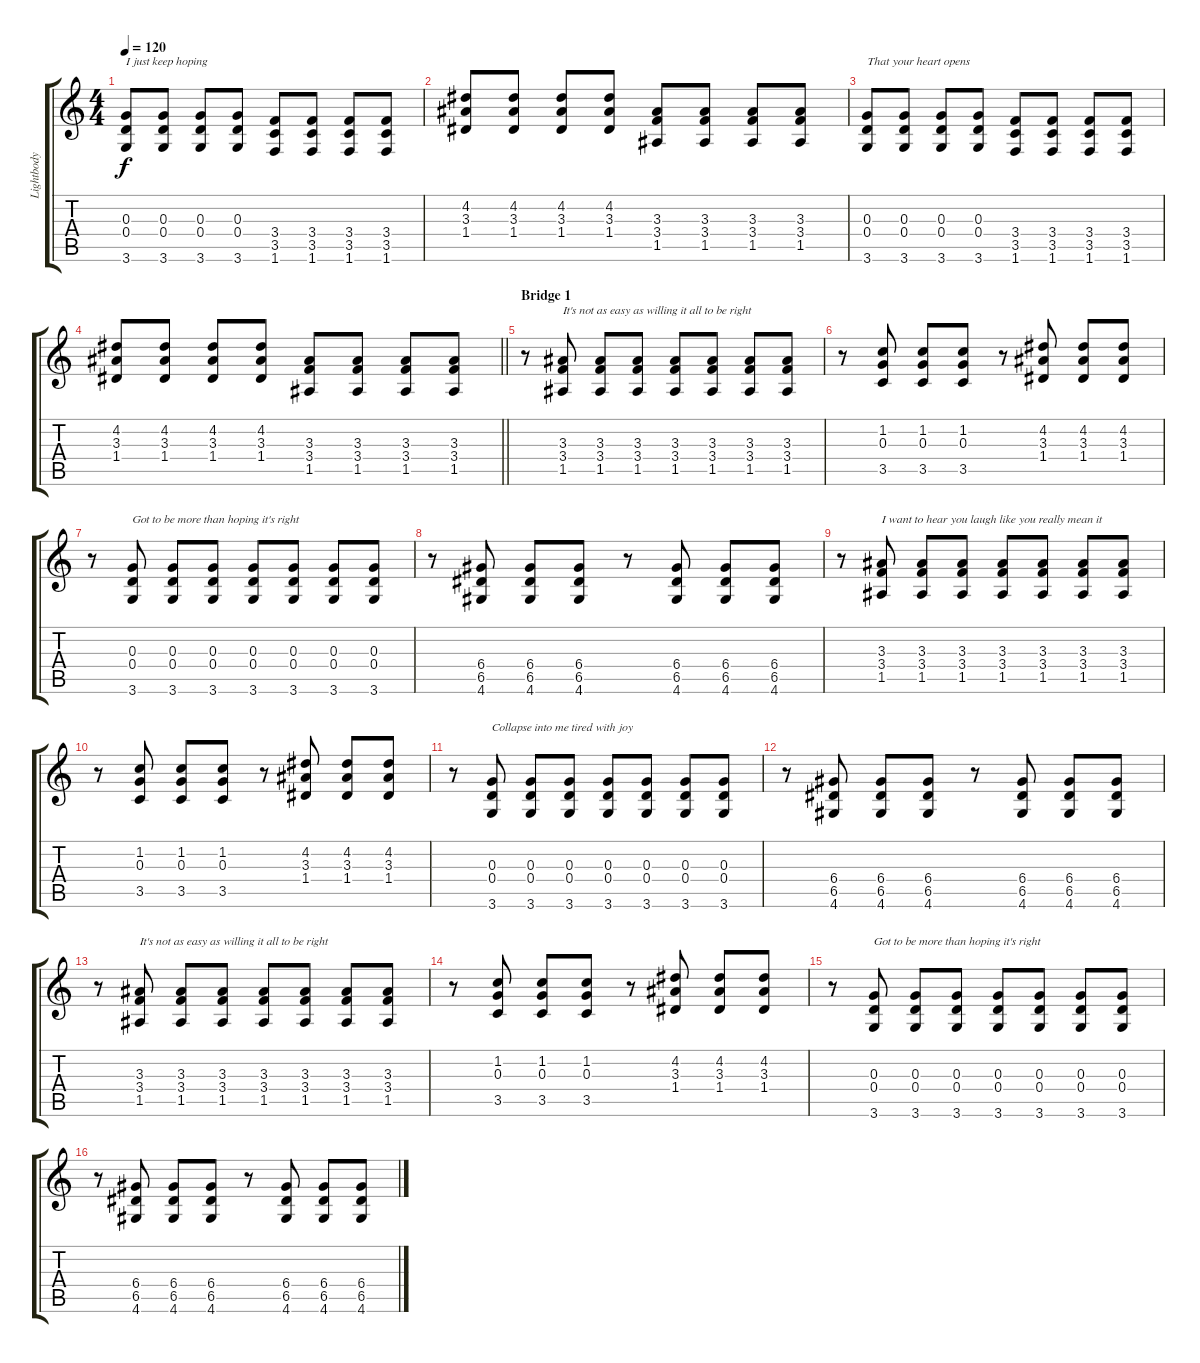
\track ("Lightbody" "Lightbody") {instrument distortionguitar}
\staff {score tabs}
\tuning (E4 B3 G3 D3 A2 E2) {hide}
\ts (4 4)
\tempo 120
\clef g2
\ks c
(0.3 0.4 3.6).8{txt "I just keep hoping" dy f} (0.3 0.4 3.6).8 (0.3 0.4 3.6).8 (0.3 0.4 3.6).8 (3.4 3.5 1.6).8 (3.4 3.5 1.6).8 (3.4 3.5 1.6).8 (3.4 3.5 1.6).8 |
(4.2 3.3 1.4).8 (4.2 3.3 1.4).8 (4.2 3.3 1.4).8 (4.2 3.3 1.4).8 (3.3 3.4 1.5).8 (3.3 3.4 1.5).8 (3.3 3.4 1.5).8 (3.3 3.4 1.5).8 |
(0.3 0.4 3.6).8{txt "That your heart opens"} (0.3 0.4 3.6).8 (0.3 0.4 3.6).8 (0.3 0.4 3.6).8 (3.4 3.5 1.6).8 (3.4 3.5 1.6).8 (3.4 3.5 1.6).8 (3.4 3.5 1.6).8 |
\barLineRight lightlight
(4.2 3.3 1.4).8 (4.2 3.3 1.4).8 (4.2 3.3 1.4).8 (4.2 3.3 1.4).8 (3.3 3.4 1.5).8 (3.3 3.4 1.5).8 (3.3 3.4 1.5).8 (3.3 3.4 1.5).8 |
\section ("" "Bridge 1")
r.8 (3.3 3.4 1.5).8{txt "It's not as easy as willing it all to be right"} (3.3 3.4 1.5).8 (3.3 3.4 1.5).8 (3.3 3.4 1.5).8 (3.3 3.4 1.5).8 (3.3 3.4 1.5).8 (3.3 3.4 1.5).8 |
r.8 (1.2 0.3 3.5).8 (1.2 0.3 3.5).8 (1.2 0.3 3.5).8 r.8 (4.2 3.3 1.4).8 (4.2 3.3 1.4).8 (4.2 3.3 1.4).8 |
r.8 (0.3 0.4 3.6).8{txt "Got to be more than hoping it's right"} (0.3 0.4 3.6).8 (0.3 0.4 3.6).8 (0.3 0.4 3.6).8 (0.3 0.4 3.6).8 (0.3 0.4 3.6).8 (0.3 0.4 3.6).8 |
r.8 (6.4 6.5 4.6).8 (6.4 6.5 4.6).8 (6.4 6.5 4.6).8 r.8 (6.4 6.5 4.6).8 (6.4 6.5 4.6).8 (6.4 6.5 4.6).8 |
r.8 (3.3 3.4 1.5).8{txt "I want to hear you laugh like you really mean it"} (3.3 3.4 1.5).8 (3.3 3.4 1.5).8 (3.3 3.4 1.5).8 (3.3 3.4 1.5).8 (3.3 3.4 1.5).8 (3.3 3.4 1.5).8 |
r.8 (1.2 0.3 3.5).8 (1.2 0.3 3.5).8 (1.2 0.3 3.5).8 r.8 (4.2 3.3 1.4).8 (4.2 3.3 1.4).8 (4.2 3.3 1.4).8 |
r.8 (0.3 0.4 3.6).8{txt "Collapse into me tired with joy"} (0.3 0.4 3.6).8 (0.3 0.4 3.6).8 (0.3 0.4 3.6).8 (0.3 0.4 3.6).8 (0.3 0.4 3.6).8 (0.3 0.4 3.6).8 |
r.8 (6.4 6.5 4.6).8 (6.4 6.5 4.6).8 (6.4 6.5 4.6).8 r.8 (6.4 6.5 4.6).8 (6.4 6.5 4.6).8 (6.4 6.5 4.6).8 |
r.8 (3.3 3.4 1.5).8{txt "It's not as easy as willing it all to be right"} (3.3 3.4 1.5).8 (3.3 3.4 1.5).8 (3.3 3.4 1.5).8 (3.3 3.4 1.5).8 (3.3 3.4 1.5).8 (3.3 3.4 1.5).8 |
r.8 (1.2 0.3 3.5).8 (1.2 0.3 3.5).8 (1.2 0.3 3.5).8 r.8 (4.2 3.3 1.4).8 (4.2 3.3 1.4).8 (4.2 3.3 1.4).8 |
r.8 (0.3 0.4 3.6).8{txt "Got to be more than hoping it's right"} (0.3 0.4 3.6).8 (0.3 0.4 3.6).8 (0.3 0.4 3.6).8 (0.3 0.4 3.6).8 (0.3 0.4 3.6).8 (0.3 0.4 3.6).8 |
r.8 (6.4 6.5 4.6).8 (6.4 6.5 4.6).8 (6.4 6.5 4.6).8 r.8 (6.4 6.5 4.6).8 (6.4 6.5 4.6).8 (6.4 6.5 4.6).8
